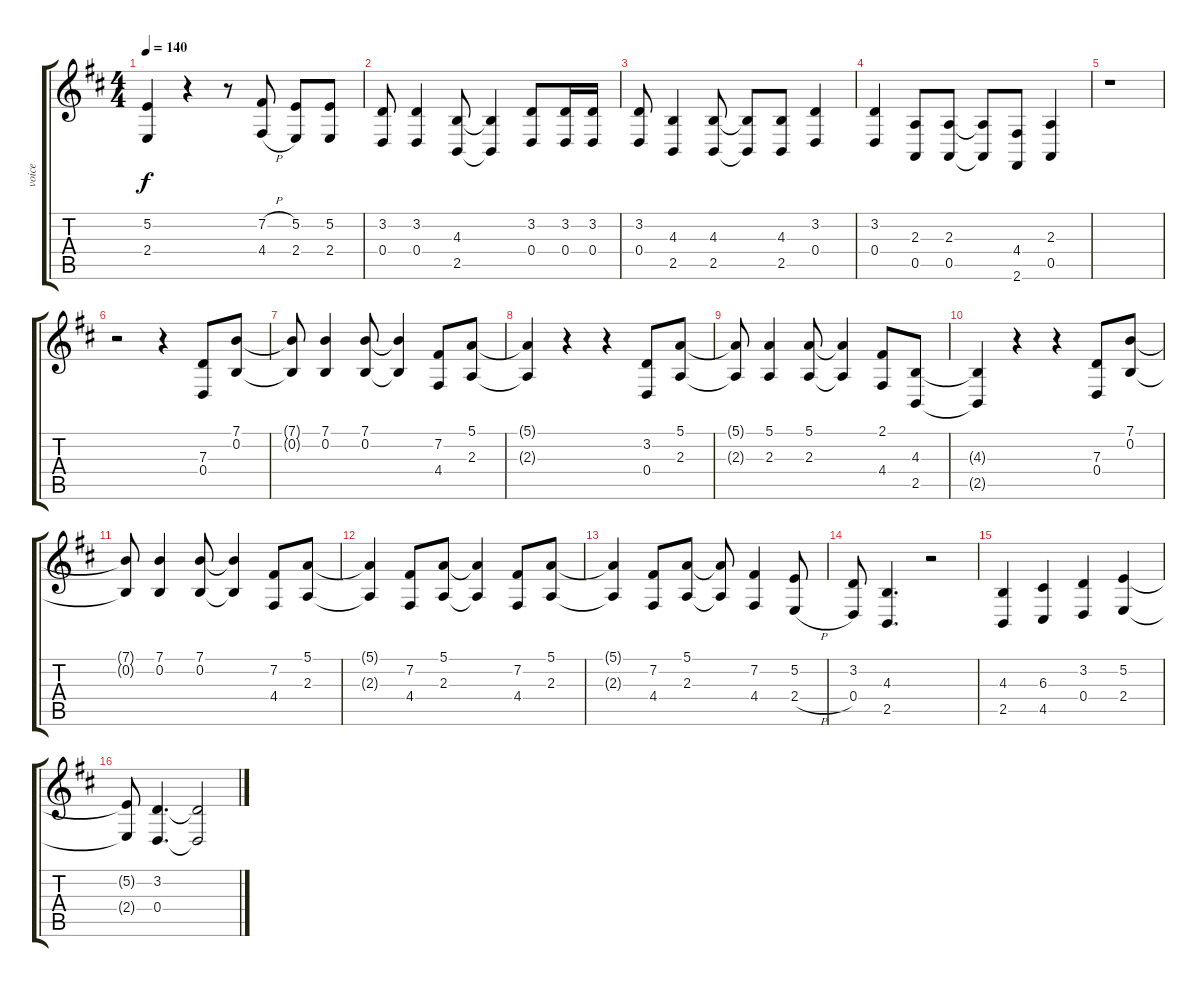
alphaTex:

\track ("voice" "voice") {instrument baritonesax}
\staff {score tabs}
\tuning (E4 B3 G3 D3 A2 E2) {hide}
\ts (4 4)
\tempo 140
\clef g2
\ks d
(5.2{t} 2.4{t}).4{dy f} r.4 r.8 (7.2{h} 4.4{h}).8 (5.2 2.4).8 (5.2 2.4).8 |
(3.2 0.4).8 (3.2 0.4).4 (4.3 2.5).8 (4.3{t} 2.5{t}).4 (3.2 0.4).8 (3.2 0.4).16 (3.2 0.4).16 |
(3.2 0.4).8 (4.3 2.5).4 (4.3 2.5).8 (4.3{t} 2.5{t}).8 (4.3 2.5).8 (3.2 0.4).4 |
(3.2 0.4).4 (2.3 0.5).8 (2.3 0.5).8 (2.3{t} 0.5{t}).8 (4.4 2.6).8 (2.3 0.5).4 |
r.1 |
r.2 r.4 (7.3 0.4).8 (7.1 0.2).8 |
(7.1{t} 0.2{t}).8 (7.1 0.2).4 (7.1 0.2).8 (7.1{t} 0.2{t}).4 (7.2 4.4).8 (5.1 2.3).8 |
(5.1{t} 2.3{t}).4 r.4 r.4 (3.2 0.4).8 (5.1 2.3).8 |
(5.1{t} 2.3{t}).8 (5.1 2.3).4 (5.1 2.3).8 (5.1{t} 2.3{t}).4 (2.1 4.4).8 (4.3 2.5).8 |
(4.3{t} 2.5{t}).4 r.4 r.4 (7.3 0.4).8 (7.1 0.2).8 |
(7.1{t} 0.2{t}).8 (7.1 0.2).4 (7.1 0.2).8 (7.1{t} 0.2{t}).4 (7.2 4.4).8 (5.1 2.3).8 |
(5.1{t} 2.3{t}).4 (7.2 4.4).8 (5.1 2.3).8 (5.1{t} 2.3{t}).4 (7.2 4.4).8 (5.1 2.3).8 |
(5.1{t} 2.3{t}).4 (7.2 4.4).8 (5.1 2.3).8 (5.1{t} 2.3{t}).8 (7.2 4.4).4 (5.2 2.4{h}).8 |
(3.2 0.4).8 (4.3 2.5).4{d} r.2 |
(4.3 2.5).4 (6.3 4.5).4 (3.2 0.4).4 (5.2 2.4).4 |
(5.2{t} 2.4{t}).8 (3.2 0.4).4{d} (3.2{t} 0.4{t}).2
